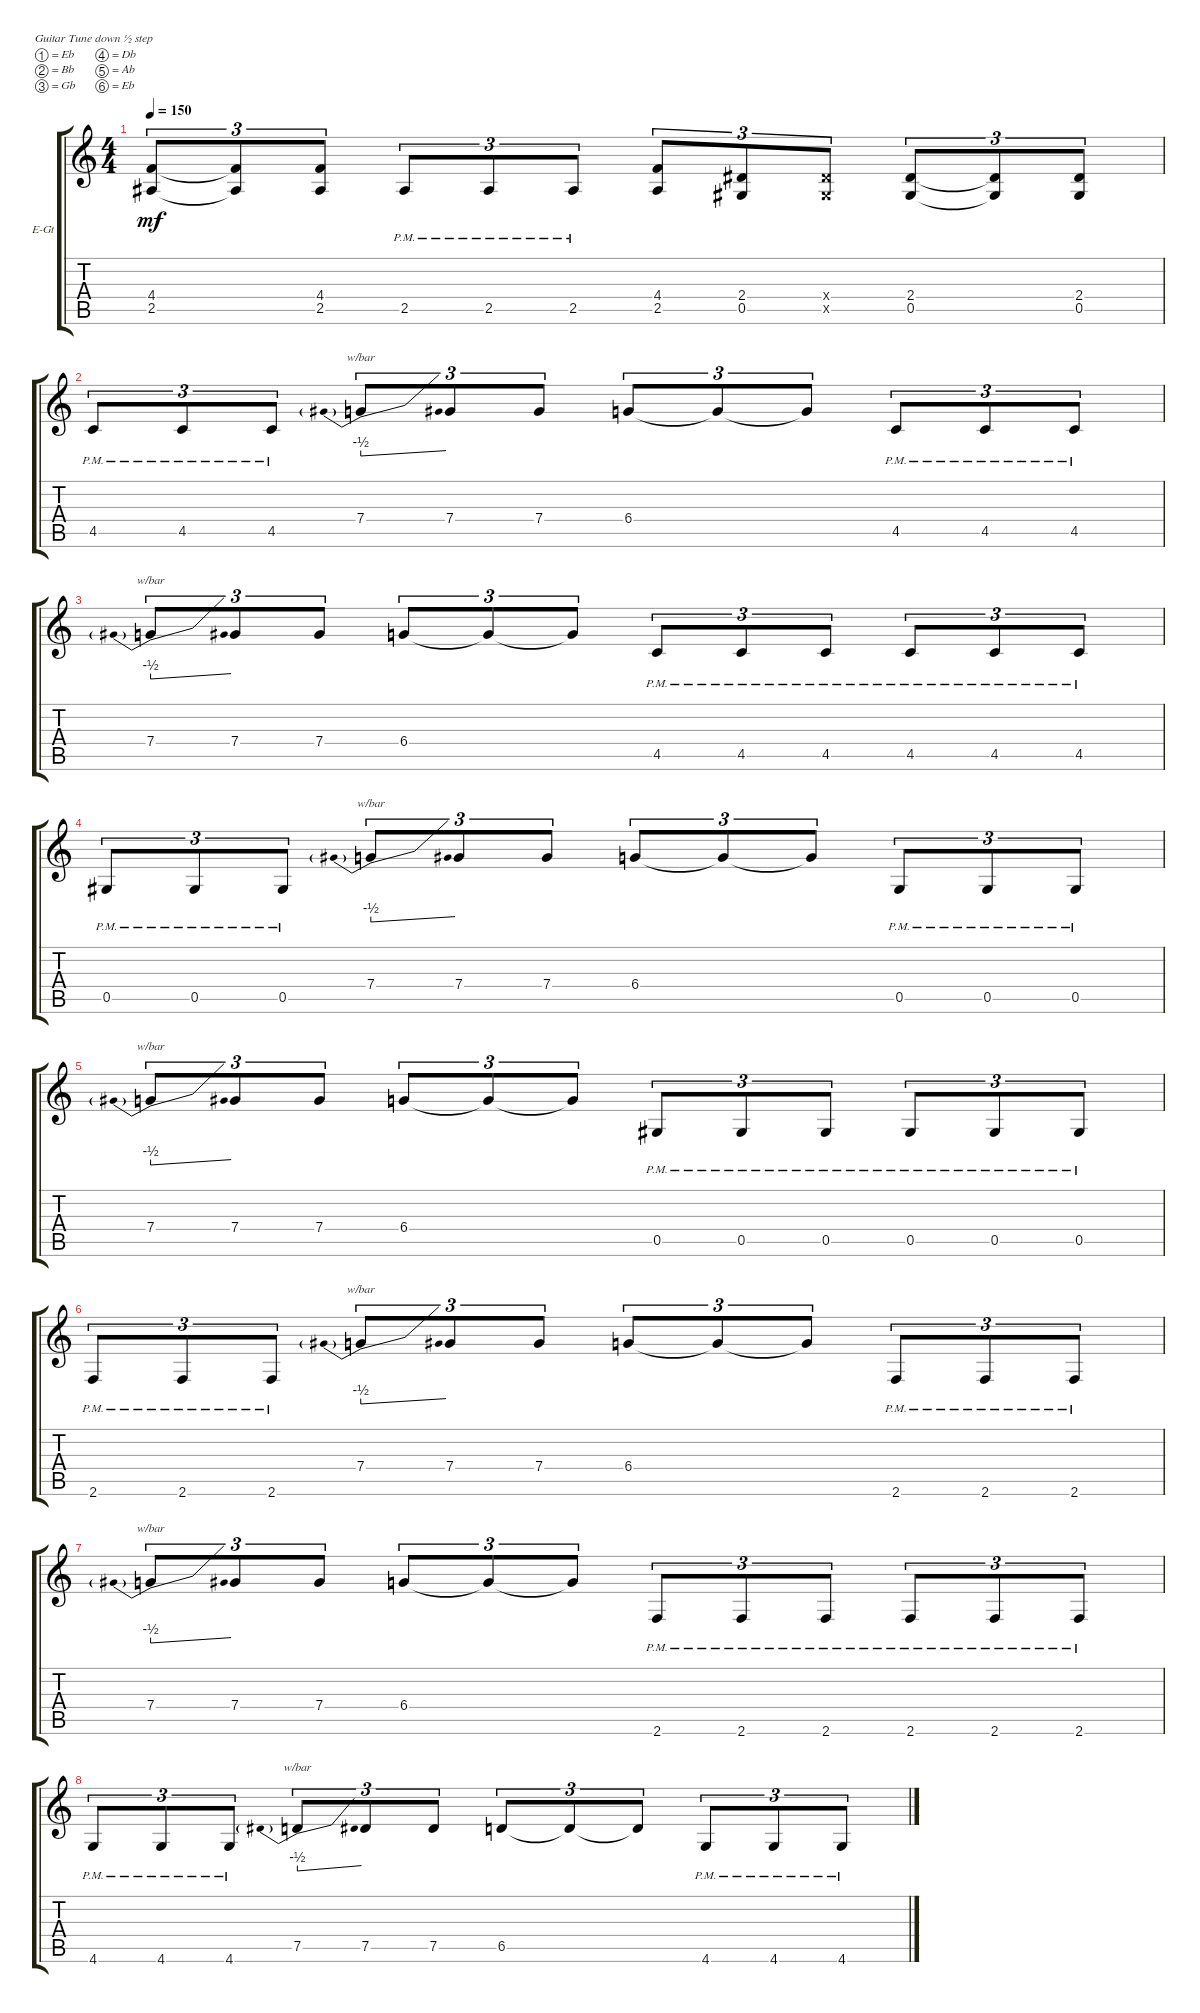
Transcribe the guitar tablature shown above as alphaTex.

\bracketExtendMode groupsimilarinstruments
\firstSystemTrackNameOrientation horizontal
\otherSystemsTrackNameOrientation horizontal
\track ("left" "E-Gt") {instrument distortionguitar}
\staff {score tabs}
\tuning (Eb4 Bb3 Gb3 Db3 Ab2 Eb2)
\ts (4 4)
\tempo 150
\clef g2
\ks c
(2.5 4.4).8{tu (3 2) dy mf} (2.5{t} 4.4{t}).8{tu (3 2)} (2.5 4.4).8{tu (3 2)} 2.5{pm}.8{tu (3 2)} 2.5{pm}.8{tu (3 2)} 2.5{pm}.8{tu (3 2)} (2.5 4.4).8{tu (3 2)} (0.5 2.4).8{tu (3 2)} (0.5{x} 2.4{x}).8{tu (3 2)} (0.5 2.4).8{tu (3 2)} (0.5{t} 2.4{t}).8{tu (3 2)} (0.5 2.4).8{tu (3 2)} |
4.5{pm}.8{tu (3 2)} 4.5{pm}.8{tu (3 2)} 4.5{pm}.8{tu (3 2)} 7.4.8{tu (3 2) tbe (predivedive default 0 -2 30 0)} 7.4.8{tu (3 2)} 7.4.8{tu (3 2)} 6.4.8{tu (3 2)} 6.4{t}.8{tu (3 2)} 6.4{t}.8{tu (3 2)} 4.5{pm}.8{tu (3 2)} 4.5{pm}.8{tu (3 2)} 4.5{pm}.8{tu (3 2)} |
7.4.8{tu (3 2) tbe (predivedive default 0 -2 30 0)} 7.4.8{tu (3 2)} 7.4.8{tu (3 2)} 6.4.8{tu (3 2)} 6.4{t}.8{tu (3 2)} 6.4{t}.8{tu (3 2)} 4.5{pm}.8{tu (3 2)} 4.5{pm}.8{tu (3 2)} 4.5{pm}.8{tu (3 2)} 4.5{pm}.8{tu (3 2)} 4.5{pm}.8{tu (3 2)} 4.5{pm}.8{tu (3 2)} |
0.5{pm}.8{tu (3 2)} 0.5{pm}.8{tu (3 2)} 0.5{pm}.8{tu (3 2)} 7.4.8{tu (3 2) tbe (predivedive default 0 -2 30 0)} 7.4.8{tu (3 2)} 7.4.8{tu (3 2)} 6.4.8{tu (3 2)} 6.4{t}.8{tu (3 2)} 6.4{t}.8{tu (3 2)} 0.5{pm}.8{tu (3 2)} 0.5{pm}.8{tu (3 2)} 0.5{pm}.8{tu (3 2)} |
7.4.8{tu (3 2) tbe (predivedive default 0 -2 30 0)} 7.4.8{tu (3 2)} 7.4.8{tu (3 2)} 6.4.8{tu (3 2)} 6.4{t}.8{tu (3 2)} 6.4{t}.8{tu (3 2)} 0.5{pm}.8{tu (3 2)} 0.5{pm}.8{tu (3 2)} 0.5{pm}.8{tu (3 2)} 0.5{pm}.8{tu (3 2)} 0.5{pm}.8{tu (3 2)} 0.5{pm}.8{tu (3 2)} |
2.6{pm}.8{tu (3 2)} 2.6{pm}.8{tu (3 2)} 2.6{pm}.8{tu (3 2)} 7.4.8{tu (3 2) tbe (predivedive default 0 -2 30 0)} 7.4.8{tu (3 2)} 7.4.8{tu (3 2)} 6.4.8{tu (3 2)} 6.4{t}.8{tu (3 2)} 6.4{t}.8{tu (3 2)} 2.6{pm}.8{tu (3 2)} 2.6{pm}.8{tu (3 2)} 2.6{pm}.8{tu (3 2)} |
7.4.8{tu (3 2) tbe (predivedive default 0 -2 30 0)} 7.4.8{tu (3 2)} 7.4.8{tu (3 2)} 6.4.8{tu (3 2)} 6.4{t}.8{tu (3 2)} 6.4{t}.8{tu (3 2)} 2.6{pm}.8{tu (3 2)} 2.6{pm}.8{tu (3 2)} 2.6{pm}.8{tu (3 2)} 2.6{pm}.8{tu (3 2)} 2.6{pm}.8{tu (3 2)} 2.6{pm}.8{tu (3 2)} |
4.6{pm}.8{tu (3 2)} 4.6{pm}.8{tu (3 2)} 4.6{pm}.8{tu (3 2)} 7.5.8{tu (3 2) tbe (predivedive default 0 -2 30 0)} 7.5.8{tu (3 2)} 7.5.8{tu (3 2)} 6.5.8{tu (3 2)} 6.5{t}.8{tu (3 2)} 6.5{t}.8{tu (3 2)} 4.6{pm}.8{tu (3 2)} 4.6{pm}.8{tu (3 2)} 4.6{pm}.8{tu (3 2)}
